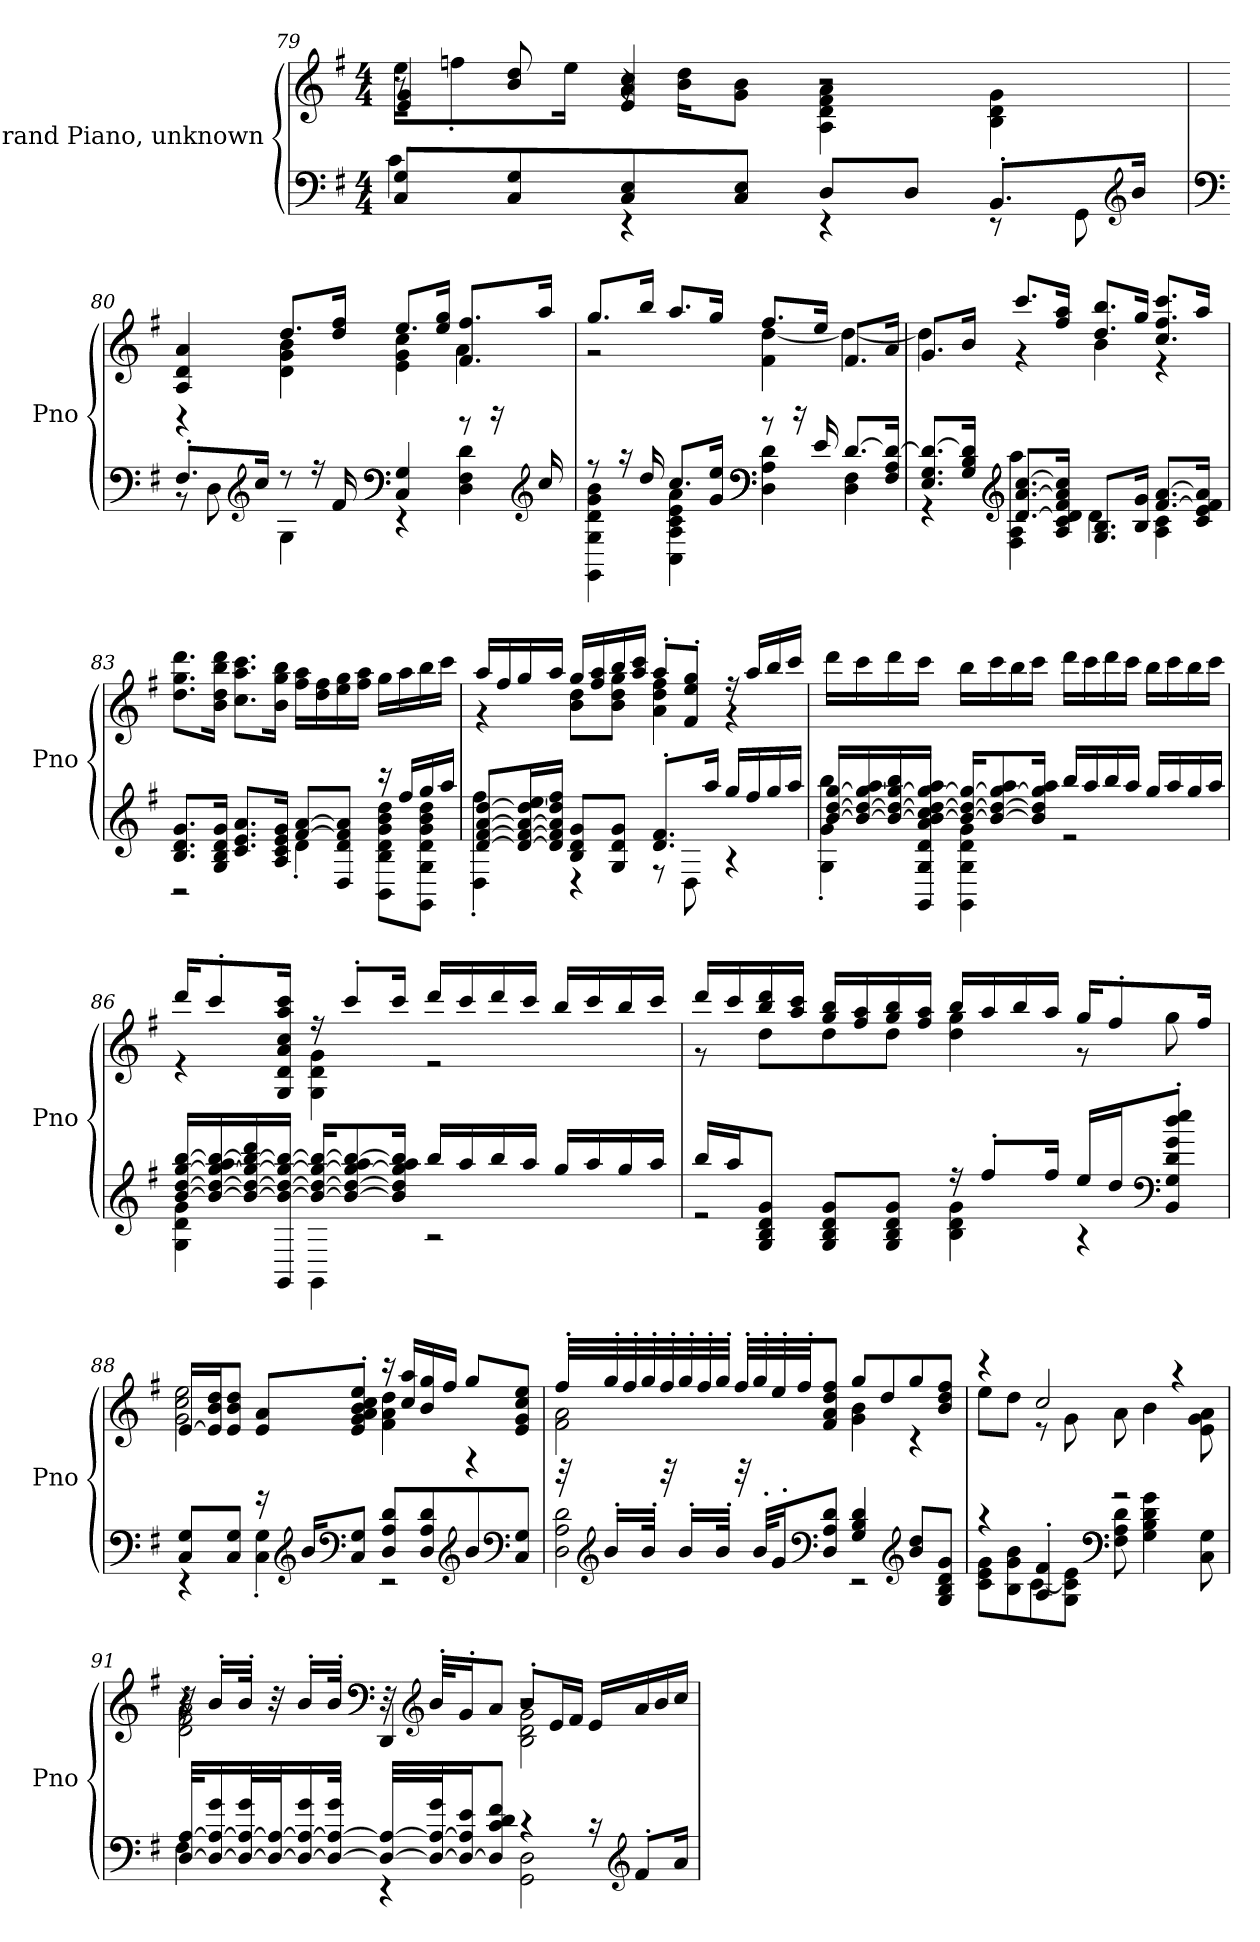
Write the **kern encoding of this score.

**kern	**kern
*part1	*part1
*staff2	*staff1
*I"Grand Piano, unknown	*
*I'Pno	*
!!LO:LB:g=z
*clefF4	*clefG2
*k[f#]	*k[f#]
*M4/4	*M4/4
=79	=79
*^	*^
*	*	*	*^
8C/ 8G/L	4c\	8r	16ee\KL	4e/ 4g/
.	.	.	8ffn'\	.
8C/ 8G/	.	8b/ 8dd/	.	.
.	.	.	16ee\Jk	.
8C/ 8E/	4r	4r	16r	4e/ 4a/ 4cc/
.	.	.	16b\ 16dd\KL	.
8C/ 8E/J	.	.	8g\ 8b\J	.
8D/L	4r	2r	4A\ 4d\ 4f#\ 4a\	2r
8D/J	.	.	.	.
8.BB'/L	8r	.	4B\ 4d\ 4g\	.
.	8GG\	.	.	.
*clefG2	*	*	*	*
16b/Jk	.	.	.	.
*	*	*v	*v	*v
=80	=80	=80
*clefF4	*	*
*	*	*^
8.F#'/L	8r	4A/ 4d/ 4a/	4r
.	8D\	.	.
*clefG2	*	*	*
16cc/Jk	.	.	.
8r	4G\	8.dd/L	4d\ 4g\ 4b\
16r	.	.	.
16f#/	.	16dd/ 16ff#/Jk	.
*clefF4	*	*	*
4C/ 4G/	4r	8.ee/L	4e\ 4g\ 4cc\
.	.	16ee/ 16gg/Jk	.
8r	4D\ 4F#\ 4d\	8.f#/ 8.ff#/L	4a\
16r	.	.	.
*clefG2	*	*	*
16cc/	.	16aa/Jk	.
!!LO:LB:g=z	!!
=81	=81	=81	=81
8r	4GG\ 4G\ 4d\ 4g\ 4b\	8.gg/L	2r
16r	.	.	.
16dd/	.	16bb/Jk	.
8.cc/L	4C\ 4A\ 4c\ 4e\ 4a\	8.aa/L	.
16g/ 16ee/Jk	.	16gg/Jk	.
*clefF4	*	*	*
8r	4D\ 4A\ 4d\	8.ff#/L	4f#\ [4dd\
16r	.	.	.
16e/	.	16ee/Jk	.
[8.d/L	4D\ 4F#\	8.f#/L	4dd\_
16F#/ 16A/ 16d/_Jk	.	16a/Jk	.
=82	=82	=82	=82
8.E/ 8.G/ 8.d/_L	4r	8.g/L	4dd\]
16G/ 16B/ 16d/]Jk	.	16b/Jk	.
*clefG2	*	*	*
[8.d/ [8.a/ [8.cc/L	4F#\ 4A\ 4aa\	8.ccc/L	4r
16A/ 16c/ 16d/] 16f#/ 16a/] 16cc/]Jk	.	16ff#/ 16aa/Jk	.
8.G/ 8.B/L	4d\	8.dd/ 8.bb/L	4b\
16B/ 16g/Jk	.	16gg/Jk	.
[8.f#/ [8.a/L	4A\ 4c\	8.cc/ 8.ff#/ 8.ccc/L	4r
16c/ 16e/ 16f#/] 16a/]Jk	.	16aa/Jk	.
*	*	*v	*v
!!LO:LB:g=z
=83	=83	=83
8.B/ 8.d/ 8.g/L	2r	8.dd\ 8.gg\ 8.ddd\L
16G/ 16B/ 16d/ 16g/Jk	.	16b\ 16dd\ 16bb\ 16ddd\Jk
8.c/ 8.e/ 8.a/L	.	8.cc\ 8.aa\ 8.ccc\L
16A/ 16c/ 16e/ 16g/Jk	.	16b\ 16gg\ 16bb\Jk
[8f#/ [8a/L	4d'\	16ff#\ 16aa\LL
.	.	16dd\ 16ff#\
8D/ 8d/ 8f#/] 8a/]J	.	16ee\ 16gg\
.	.	16ff#\ 16aa\JJ
16r	8BB\ 8B\ 8d\ 8g\ 8b\ 8dd\L	16gg\LL
16ff#/LL	.	16aa\
16gg/	8GG\ 8G\ 8d\ 8g\ 8b\ 8dd\J	16bb\
16aa/JJ	.	16ccc\JJ
=84	=84	=84
*	*	*^
[8d/ [8f#/ [8a/ [8dd/L	4D\' 4ff#\'	16aa/LL	4r
.	.	16ff#/	.
16d/_ 16f#/_ 16a/_ 16dd/_ 16ee/L	.	16gg/	.
16d/] 16f#/] 16a/] 16dd/] 16ff#/JJ	.	16aa/JJ	.
8B/ 8d/ 8g/L	4r	16gg/LL	8b\ 8dd\L
.	.	16ff#/ 16aa/	.
8G/ 8d/ 8g/J	.	16bb/	8b\ 8dd\ 8gg\J
.	.	16aa/ 16ccc/JJ	.
8.d/' 8.f#/'L	8r	8aa'/L	4a\ 4dd\ 4ff#\
.	8D\	8f#/' 8ee/' 8gg/'J	.
16aa/Jk	.	.	.
16gg/LL	4r	16r	4r
16ff#/	.	16aa/LL	.
16gg/	.	16bb/	.
16aa/JJ	.	16ccc/JJ	.
*	*	*v	*v
!!LO:PB:g=z
=85	=85	=85
[16b/ [16dd/ [16gg/LL	4G\' 4g\' 4bb\'	16ddd\LL
16b/_ 16dd/_ 16gg/_ 16aa/	.	16ccc\
16b/_ 16dd/_ 16gg/_ 16bb/	.	16ddd\
16GG/ 16G/ 16d/ 16a/ 16b/_ 16cc/ 16dd/_ 16gg/_ 16aa/JJ	.	16ccc\JJ
16b/_ 16dd/_ 16gg/_KL	4GG\ 4G\ 4d\ 4g\	16bb\LL
8b/_ 8dd/_ 8gg/_ 8aa/	.	16ccc\
.	.	16bb\
16b/] 16dd/] 16gg/] 16aa/Jk	.	16ccc\JJ
16bb/LL	2r	16ddd\LL
16aa/	.	16ccc\
16bb/	.	16ddd\
16aa/JJ	.	16ccc\JJ
16gg/LL	.	16bb\LL
16aa/	.	16ccc\
16gg/	.	16bb\
16aa/JJ	.	16ccc\JJ
!!LO:LB:g=z
=86	=86	=86
*	*	*^
[16b/ [16dd/ [16gg/ [16bb/LL	4G\ 4d\ 4g\	16ddd/KL	4r
16b/_ 16dd/_ 16gg/_ 16aa/ 16bb/_	.	8ccc'/	.
16b/_ 16dd/_ 16gg/_ 16bb/_ 16ddd/	.	.	.
16GG/ 16b/_ 16dd/_ 16gg/_ 16bb/_JJ	.	16G/ 16d/ 16a/ 16cc/ 16aa/ 16ccc/Jk	.
16b/_ 16dd/_ 16gg/_ 16bb/_KL	4GG\	16r	4G\ 4d\ 4g\
8b/_ 8dd/_ 8gg/_ 8aa/ 8bb/_	.	8ccc'/L	.
16b/] 16dd/] 16gg/] 16aa/ 16bb/]Jk	.	16ccc/Jk	.
16bb/LL	2r	16ddd/LL	2r
16aa/	.	16ccc/	.
16bb/	.	16ddd/	.
16aa/JJ	.	16ccc/JJ	.
16gg/LL	.	16bb/LL	.
16aa/	.	16ccc/	.
16gg/	.	16bb/	.
16aa/JJ	.	16ccc/JJ	.
!!LO:LB:g=z	!!
=87	=87	=87	=87
16bb/LL	2r	16ddd/LL	8r
16aa/J	.	16ccc/	.
8G/ 8B/ 8d/ 8g/J	.	16bb/ 16ddd/	8dd\L
.	.	16aa/ 16ccc/JJ	.
8G/ 8B/ 8d/ 8g/L	.	16gg/ 16bb/LL	8dd\
.	.	16ff#/ 16aa/	.
8G/ 8B/ 8d/ 8g/J	.	16gg/ 16bb/	8dd\J
.	.	16ff#/ 16aa/JJ	.
16r	4B\ 4d\ 4g\	16bb/LL	4dd\ 4gg\
8ff#'/L	.	16aa/	.
.	.	16bb/	.
16ff#/Jk	.	16aa/JJ	.
16ee/LL	4r	16gg/KL	8r
16dd/J	.	8ff#'/	.
*clefF4	*	*	*
8BB/' 8G/' 8d/' 8g/' 8dd/' 8ee/'J	.	.	8gg\
.	.	16ff#/Jk	.
=88	=88	=88	=88
8C/ 8G/L	4r	[16e/LL	2g\ 2cc\ 2ee\
.	.	16e/] 16b/ 16dd/J	.
8C/ 8G/J	.	8e/ 8b/ 8dd/J	.
16r	4C\' 4G\'	8e/ 8a/L	.
*clefG2	*	*	*
16b/KL	.	.	.
*clefF4	*	*	*
8C/ 8G/J	.	8e/' 8g/' 8a/' 8b/' 8cc/' 8ee/'J	.
8D/ 8A/ 8d/L	2r	16r	4f#\ 4a\ 4dd\
.	.	16cc/ 16aa/LL	.
8D/ 8A/ 8d/	.	16b/ 16gg/	.
.	.	16ff#/JJ	.
*clefG2	*	*	*
8b/	.	8gg/L	4r
*clefF4	*	*	*
8C/ 8G/J	.	8e/ 8g/ 8cc/ 8ee/J	.
!!LO:LB:g=z	!!
=89	=89	=89	=89
32r	2D\ 2A\ 2d\	32ff#'/LLL	2f#\ 2a\
*clefG2	*	*	*
16b'/LL	.	32gg'/	.
.	.	32ff#'/	.
32b'/JJk	.	32gg'/	.
32r	.	32ff#'/	.
16b'/LL	.	32gg'/	.
.	.	32ff#'/	.
32b'/JJk	.	32gg'/JJJ	.
32r	.	32ff#'/LLL	.
32b'/KLL	.	32gg'/	.
16g'/J	.	32ee'/	.
.	.	32ff#'/JJ	.
*clefF4	*	*	*
8D/ 8A/ 8d/J	.	8f#/ 8a/ 8dd/ 8ff#/J	.
4G/ 4B/ 4d/	2r	8gg/L	4g\ 4b\
.	.	8dd/	.
*clefG2	*	*	*
8b/ 8dd/L	.	8gg/	4r
8G/ 8B/ 8d/ 8g/J	.	8b/ 8dd/ 8ff#/J	.
=90	=90	=90	=90
4r	8c\ 8e\ 8g\L	4r	8ee\L
.	8B\ 8g\ 8b\	.	8dd\J
4A/' 4f#/'	[8c\	2cc/	8r
.	8G\ 8c\] 8e\J	.	8g\
*clefF4	*	*	*
2r	8F#\ 8A\ 8d\	.	8a\
.	4G\ 4B\ 4d\ 4g\	.	4b\
.	.	4r	.
.	8C\ 8G\	.	8e\ 8g\ 8a\
!!LO:LB:g=z
=91	=91	=91	=91
*	*	*	*^
[32D/ [32A/KLL	4F#\	32r	2d\ 2f#\ 2a\	4r
16D/_ 16A/_ 16g/	.	16b'/LL	.	.
32D/_ 32A/_ 32g/L	.	32b'/JJk	.	.
32D/_ 32A/_J	.	32r	.	.
16D/_ 16A/_ 16g/	.	16b'/LL	.	.
32D/_ 32A/_ 32g/JJk	.	32b'/JJk	.	.
*	*	*clefF4	*	*
32D/_ 32A/_LLL	4r	32r	.	4DD/
*	*	*clefG2	*	*
32D/_ 32A/_ 32g/J	.	32b'/KLL	.	.
16D/_ 16A/] 16e/J	.	16g'/J	.	.
8D/] 8c/ 8d/ 8f#/J	.	8a/J	.	.
4r	2GG\ 2D\	8b'/L	2B\ 2d\ 2g\	2r
.	.	16e/L	.	.
.	.	16f#/JJ	.	.
16r	.	16e/LL	.	.
*clefG2	*	*	*	*
8f#'/L	.	16a/	.	.
.	.	16b/	.	.
16a/Jk	.	16cc/JJ	.	.
*v	*v	*	*	*
*	*v	*v	*v
=	=
*-	*-
